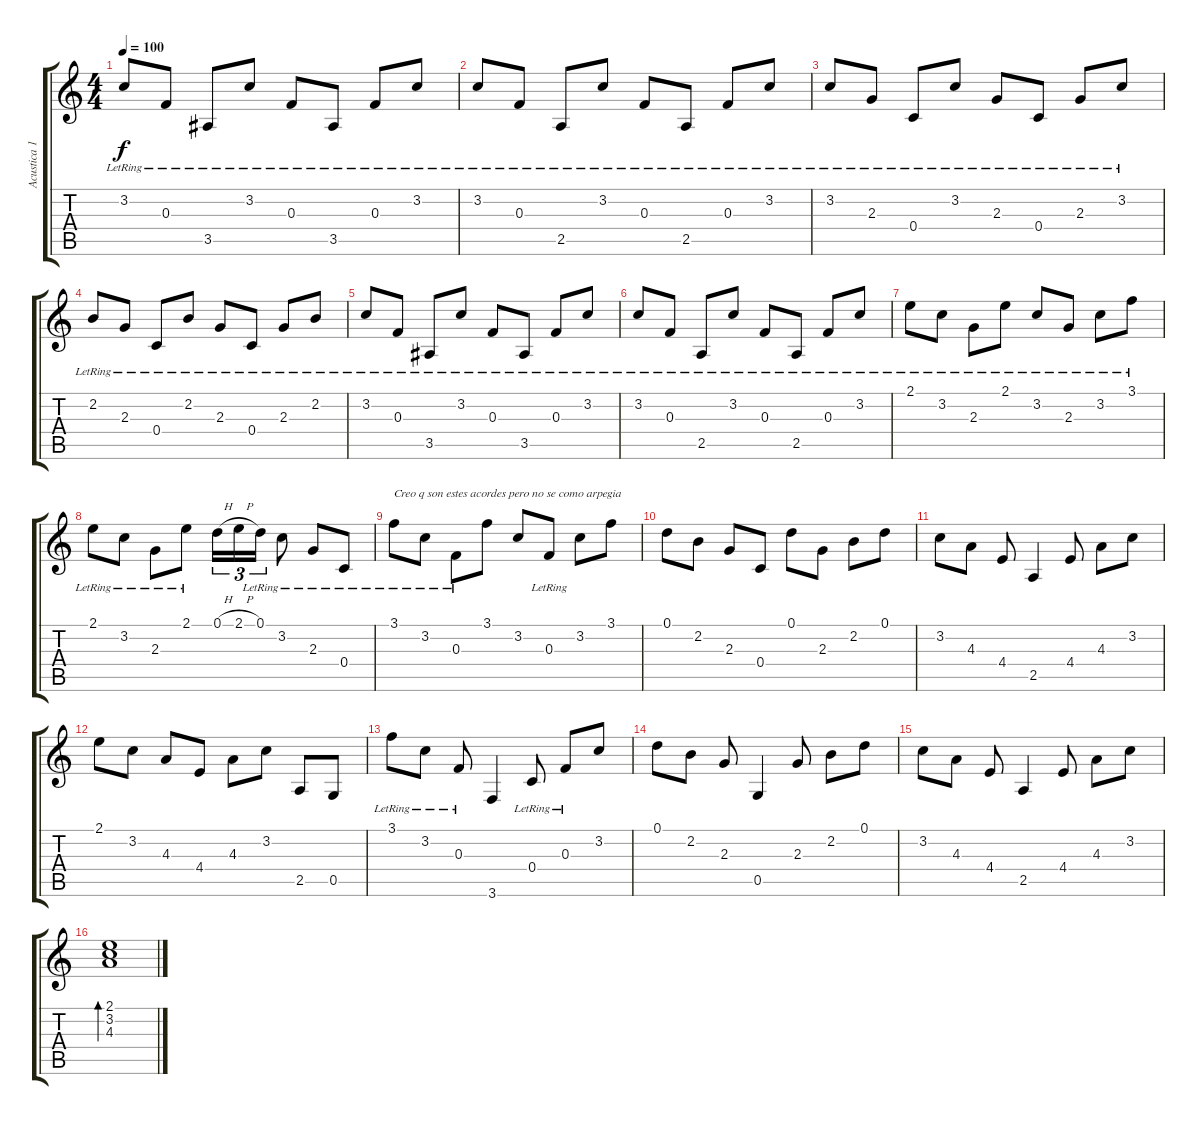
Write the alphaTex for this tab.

\track ("Acustica 1 " "Acustica 1") {instrument acousticguitarsteel}
\staff {score tabs}
\tuning (D4 A3 F3 C3 G2 D2) {hide}
\ts (4 4)
\tempo 100
\clef g2
\ks c
3.2{lr}.8{dy f} 0.3{lr}.8 3.5{lr}.8 3.2{lr}.8 0.3{lr}.8 3.5{lr}.8 0.3{lr}.8 3.2{lr}.8 |
3.2{lr}.8 0.3{lr}.8 2.5{lr}.8 3.2{lr}.8 0.3{lr}.8 2.5{lr}.8 0.3{lr}.8 3.2{lr}.8 |
3.2{lr}.8 2.3{lr}.8 0.4{lr}.8 3.2{lr}.8 2.3{lr}.8 0.4{lr}.8 2.3{lr}.8 3.2{lr}.8 |
2.2{lr}.8 2.3{lr}.8 0.4{lr}.8 2.2{lr}.8 2.3{lr}.8 0.4{lr}.8 2.3{lr}.8 2.2{lr}.8 |
3.2{lr}.8 0.3{lr}.8 3.5{lr}.8 3.2{lr}.8 0.3{lr}.8 3.5{lr}.8 0.3{lr}.8 3.2{lr}.8 |
3.2{lr}.8 0.3{lr}.8 2.5{lr}.8 3.2{lr}.8 0.3{lr}.8 2.5{lr}.8 0.3{lr}.8 3.2{lr}.8 |
2.1{lr}.8 3.2{lr}.8 2.3{lr}.8 2.1{lr}.8 3.2{lr}.8 2.3{lr}.8 3.2{lr}.8 3.1{lr}.8 |
2.1{lr}.8 3.2{lr}.8 2.3{lr}.8 2.1{lr}.8 0.1{h}.16{tu (3 2)} 2.1{h}.16{tu (3 2)} 0.1{lr}.16{tu (3 2)} 3.2{lr}.8 2.3{lr}.8 0.4{lr}.8 |
3.1{lr}.8{txt "Creo q son estes acordes pero no se como arpegia"} 3.2{lr}.8 0.3{lr}.8 3.1.8 3.2.8 0.3{lr}.8 3.2.8 3.1.8 |
0.1.8 2.2.8 2.3.8 0.4.8 0.1.8 2.3.8 2.2.8 0.1.8 |
3.2.8 4.3.8 4.4.8 2.5.4 4.4.8 4.3.8 3.2.8 |
2.1.8 3.2.8 4.3.8 4.4.8 4.3.8 3.2.8 2.5.8 0.5.8 |
3.1{lr}.8 3.2{lr}.8 0.3{lr}.8 3.6.4 0.4{lr}.8 0.3{lr}.8 3.2.8 |
0.1.8 2.2.8 2.3.8 0.5.4 2.3.8 2.2.8 0.1.8 |
3.2.8 4.3.8 4.4.8 2.5.4 4.4.8 4.3.8 3.2.8 |
(2.1 3.2 4.3).1{bd 240}
